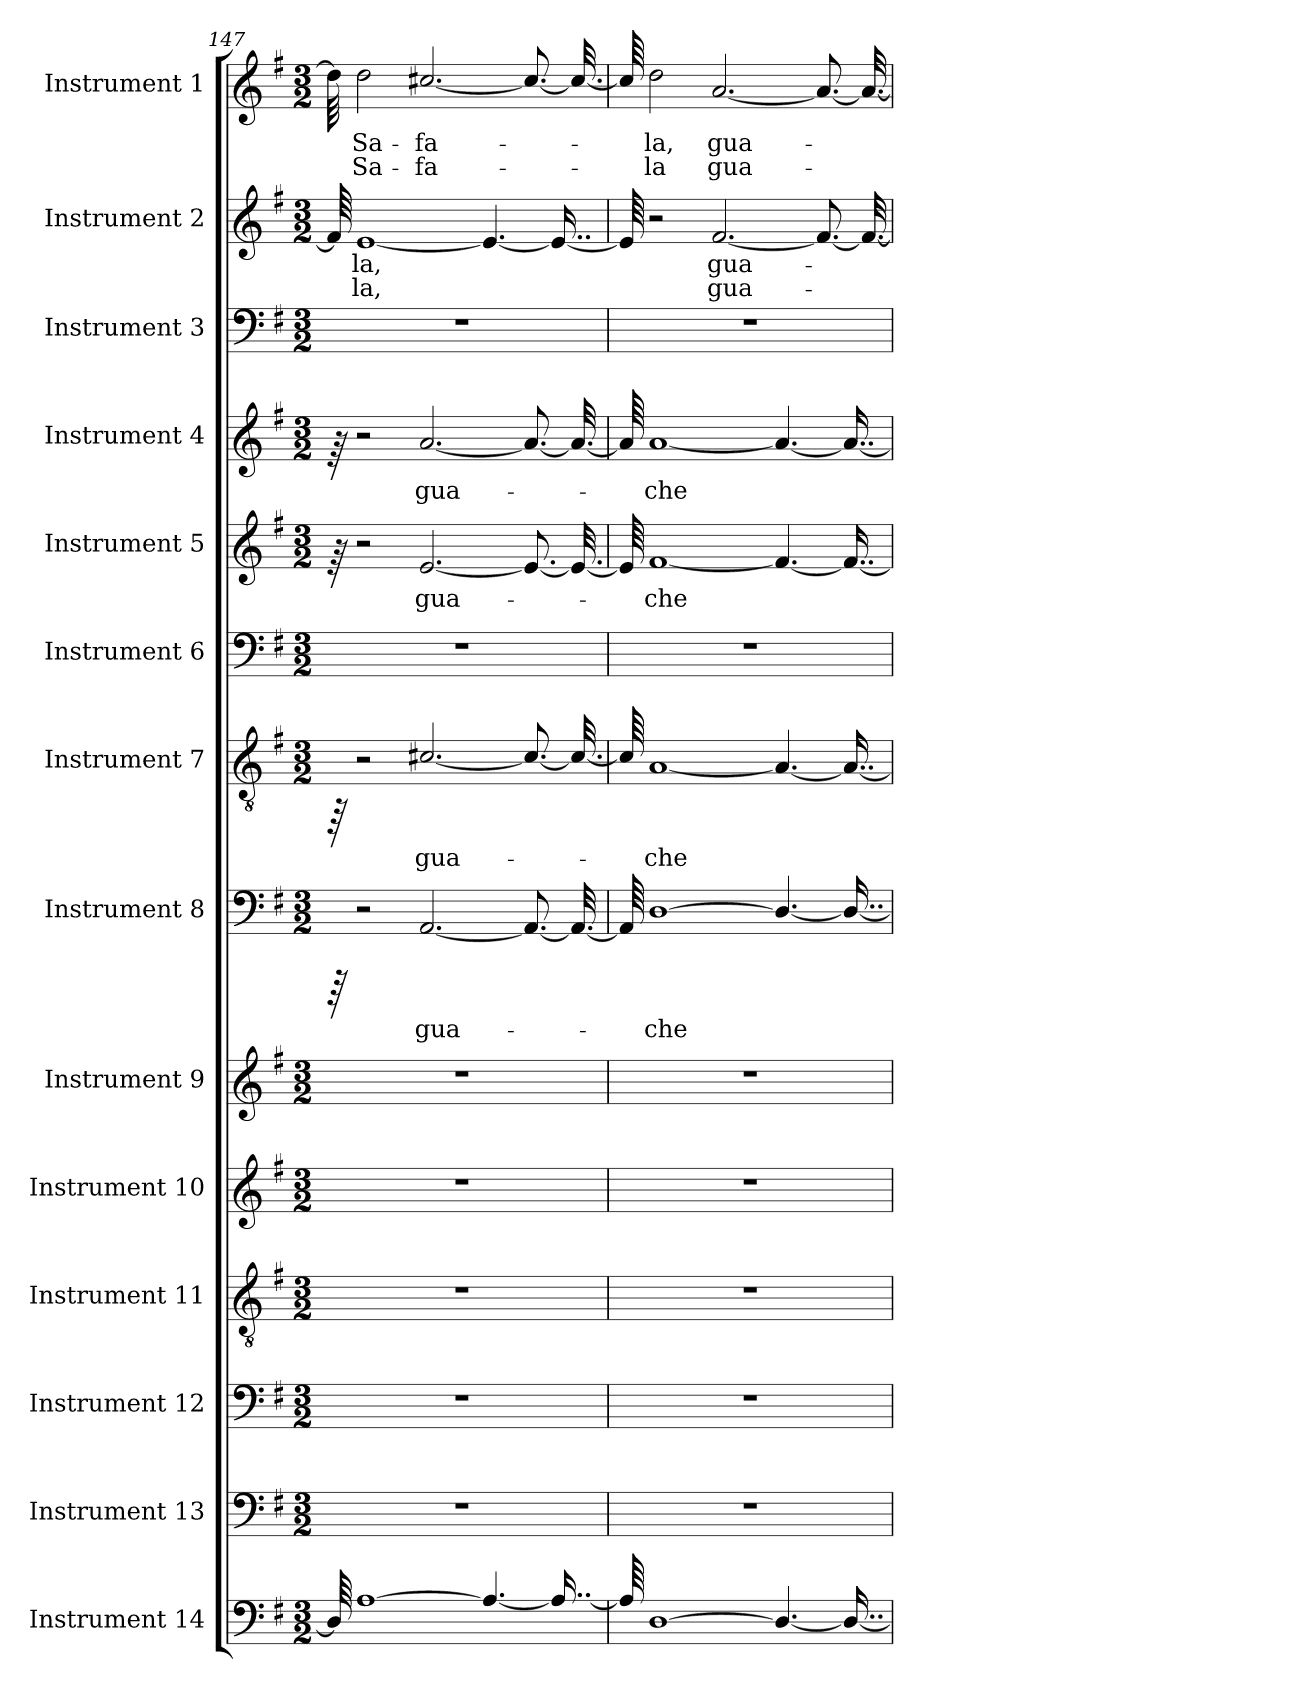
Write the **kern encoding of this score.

**kern	**kern	**kern	**kern	**kern	**kern	**kern	**text	**kern	**text	**kern	**kern	**text	**kern	**text	**kern	**kern	**text	**text	**kern	**text	**text
*part14	*part13	*part12	*part11	*part10	*part9	*part8	*part8	*part7	*part7	*part6	*part5	*part5	*part4	*part4	*part3	*part2	*part2	*part2	*part1	*part1	*part1
*staff14	*staff13	*staff12	*staff11	*staff10	*staff9	*staff8	*staff8	*staff7	*staff7	*staff6	*staff5	*staff5	*staff4	*staff4	*staff3	*staff2	*staff2	*staff2	*staff1	*staff1	*staff1
*I"Instrument 14	*I"Instrument 13	*I"Instrument 12	*I"Instrument 11	*I"Instrument 10	*I"Instrument 9	*I"Instrument 8	*	*I"Instrument 7	*	*I"Instrument 6	*I"Instrument 5	*	*I"Instrument 4	*	*I"Instrument 3	*I"Instrument 2	*	*	*I"Instrument 1	*	*
*clefF4	*clefF4	*clefF4	*clefGv2	*clefG2	*clefG2	*clefF4	*	*clefGv2	*	*clefF4	*clefG2	*	*clefG2	*	*clefF4	*clefG2	*	*	*clefG2	*	*
*k[f#]	*k[f#]	*k[f#]	*k[f#]	*k[f#]	*k[f#]	*k[f#]	*	*k[f#]	*	*k[f#]	*k[f#]	*	*k[f#]	*	*k[f#]	*k[f#]	*	*	*k[f#]	*	*
*G:	*G:	*G:	*G:	*G:	*G:	*G:	*	*G:	*	*G:	*G:	*	*G:	*	*G:	*G:	*	*	*G:	*	*
*M3/2	*M3/2	*M3/2	*M3/2	*M3/2	*M3/2	*M3/2	*	*M3/2	*	*M3/2	*M3/2	*	*M3/2	*	*M3/2	*M3/2	*	*	*M3/2	*	*
=147	=147	=147	=147	=147	=147	=147	=147	=147	=147	=147	=147	=147	=147	=147	=147	=147	=147	=147	=147	=147	=147
64D/]	1.r	1.r	1.r	1.r	1.r	64rCCC	.	64rFF	.	1.r	64rf	.	64rf	.	1.r	64f#/]	.	.	64dd\]	.	.
!	!	!	!	!	!	!	!	!	!	!	!	!	!	!	!	!	!LO:LY:b:rj	!LO:LY:b:rj	!	!LO:LY:b:cj	!LO:LY:b:cj
[<1A	.	.	.	.	.	2r	.	2r	.	.	2r	.	2r	.	.	[<1e	-la,	la,	2dd\	Sa-	-Sa-
!	!	!	!	!	!	!	!LO:LY:b:rj	!	!LO:LY:b:rj	!	!	!LO:LY:b:rj	!	!LO:LY:b:rj	!	!	!	!	!	!LO:LY:b:cj	!LO:LY:b:cj
.	.	.	.	.	.	[<2.AA/	gua-	[<2.c#X/	gua-	.	[<2.e/	gua-	[<2.a/	gua-	.	.	.	.	[<2.cc#X/	-fa-	-fa-
4.A/_<	.	.	.	.	.	.	.	.	.	.	.	.	.	.	.	4.e/_<	.	.	.	.	.
.	.	.	.	.	.	8.AA/_<	.	8.c#/_<	.	.	8.e/_<	.	8.a/_<	.	.	.	.	.	8.cc#/_<	.	.
16..A/_<	.	.	.	.	.	.	.	.	.	.	.	.	.	.	.	16..e/_<	.	.	.	.	.
.	.	.	.	.	.	32.AA/_<	.	32.c#/_<	.	.	32.e/_<	.	32.a/_<	.	.	.	.	.	32.cc#/_<	.	.
=148	=148	=148	=148	=148	=148	=148	=148	=148	=148	=148	=148	=148	=148	=148	=148	=148	=148	=148	=148	=148	=148
64A/]	1.r	1.r	1.r	1.r	1.r	64AA/]	.	64c#/]	.	1.r	64e/]	.	64a/]	.	1.r	64e/]	.	.	64cc#/]	.	.
!	!	!	!	!	!	!	!LO:LY:b:rj	!	!LO:LY:b:rj	!	!	!LO:LY:b:rj	!	!LO:LY:b:rj	!	!	!	!	!	!LO:LY:b:cj	!LO:LY:b:cj
[<1D	.	.	.	.	.	[<1D	-che	[<1A	-che	.	[<1f#	-che	[<1a	-che	.	2r	.	.	2dd\	-la,	la
!	!	!	!	!	!	!	!	!	!	!	!	!	!	!	!	!	!LO:LY:b:rj	!LO:LY:b:rj	!	!LO:LY:b:cj	!LO:LY:b:cj
.	.	.	.	.	.	.	.	.	.	.	.	.	.	.	.	[<2.f#/	gua-	-gua-	[<2.a/	gua-	-gua-
4.D/_<	.	.	.	.	.	4.D/_<	.	4.A/_<	.	.	4.f#/_<	.	4.a/_<	.	.	.	.	.	.	.	.
.	.	.	.	.	.	.	.	.	.	.	.	.	.	.	.	8.f#/_<	.	.	8.a/_<	.	.
16..D/_<	.	.	.	.	.	16..D/_<	.	16..A/_<	.	.	16..f#/_<	.	16..a/_<	.	.	.	.	.	.	.	.
.	.	.	.	.	.	.	.	.	.	.	.	.	.	.	.	32.f#/_<	.	.	32.a/_<	.	.
=	=	=	=	=	=	=	=	=	=	=	=	=	=	=	=	=	=	=	=	=	=
*-	*-	*-	*-	*-	*-	*-	*-	*-	*-	*-	*-	*-	*-	*-	*-	*-	*-	*-	*-	*-	*-
